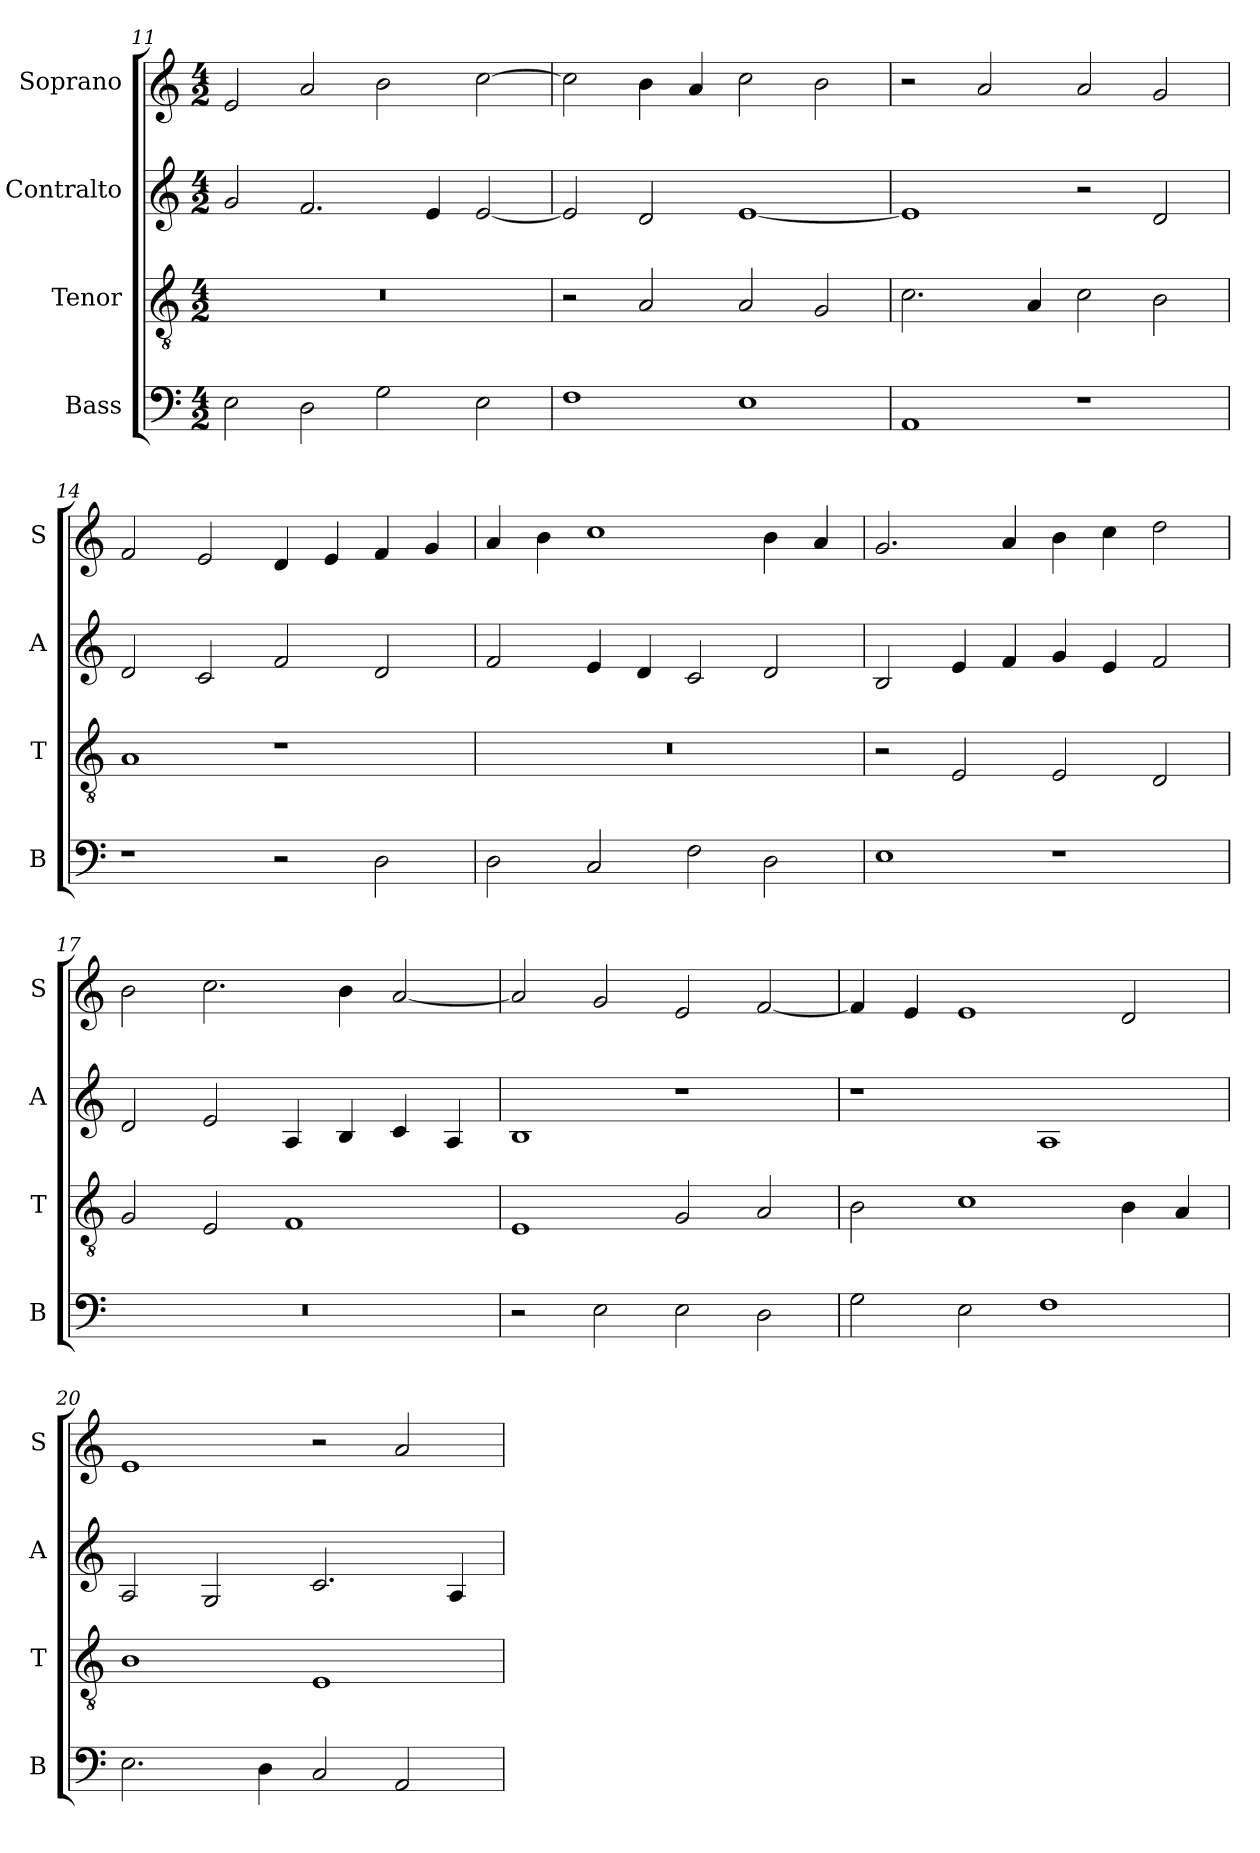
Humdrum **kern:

**kern	**kern	**kern	**kern
*part4	*part3	*part2	*part1
*staff4	*staff3	*staff2	*staff1
*I"Bass	*I"Tenor	*I"Contralto	*I"Soprano
*I'B	*I'T	*I'A	*I'S
*clefF4	*clefGv2	*clefG2	*clefG2
*k[]	*k[]	*k[]	*k[]
*A:aeo	*A:aeo	*A:aeo	*A:aeo
*M4/2	*M4/2	*M4/2	*M4/2
=11	=11	=11	=11
2E	0r	2g	2e
2D	.	2.f	2a
2G	.	.	2b
.	.	4e	.
2E	.	[2e	[2cc
=12	=12	=12	=12
1F	2r	2e]	2cc]
.	2A	2d	4b
.	.	.	4a
1E	2A	[1e	2cc
.	2G	.	2b
=13	=13	=13	=13
1AA	2.c	1e]	2r
.	.	.	2a
.	4A	.	.
1r	2c	2r	2a
.	2B	2d	2g
=14	=14	=14	=14
1r	1A	2d	2f
.	.	2c	2e
2r	1r	2f	4d
.	.	.	4e
2D	.	2d	4f
.	.	.	4g
=15	=15	=15	=15
2D	0r	2f	4a
.	.	.	4b
2C	.	4e	1cc
.	.	4d	.
2F	.	2c	.
2D	.	2d	4b
.	.	.	4a
=16	=16	=16	=16
1E	2r	2B	2.g
.	2E	4e	.
.	.	4f	4a
1r	2E	4g	4b
.	.	4e	4cc
.	2D	2f	2dd
=17	=17	=17	=17
0r	2G	2d	2b
.	2E	2e	2.cc
.	1F	4A	.
.	.	4B	4b
.	.	4c	[2a
.	.	4A	.
=18	=18	=18	=18
2r	1E	1B	2a]
2E	.	.	2g
2E	2G	1r	2e
2D	2A	.	[2f
=19	=19	=19	=19
2G	2B	1r	4f]
.	.	.	4e
2E	1c	.	1e
1F	.	1A	.
.	4B	.	2d
.	4A	.	.
=20	=20	=20	=20
2.E	1B	2A	1e
.	.	2G	.
4D	.	.	.
2C	1E	2.c	2r
2AA	.	.	2a
.	.	4A	.
=	=	=	=
*-	*-	*-	*-
